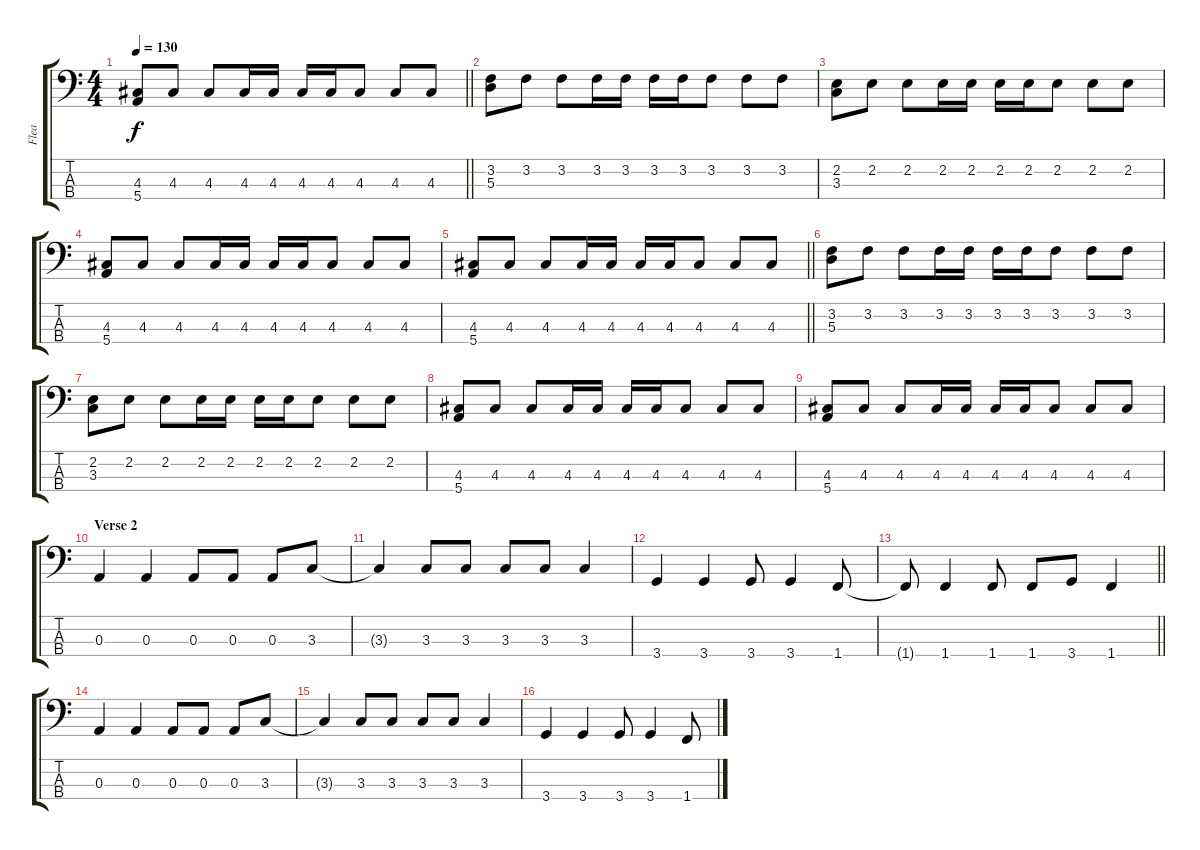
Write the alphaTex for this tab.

\track ("Flea" "Flea") {instrument electricbassfinger}
\staff {score tabs}
\tuning (G2 D2 A1 E1) {hide}
\ts (4 4)
\tempo 130
\clef f4
\barLineRight lightlight
\ks c
(4.3 5.4).8{dy f} 4.3.8 4.3.8 4.3.16 4.3.16 4.3.16 4.3.16 4.3.8 4.3.8 4.3.8 |
(3.2 5.3).8 3.2.8 3.2.8 3.2.16 3.2.16 3.2.16 3.2.16 3.2.8 3.2.8 3.2.8 |
(2.2 3.3).8 2.2.8 2.2.8 2.2.16 2.2.16 2.2.16 2.2.16 2.2.8 2.2.8 2.2.8 |
(4.3 5.4).8 4.3.8 4.3.8 4.3.16 4.3.16 4.3.16 4.3.16 4.3.8 4.3.8 4.3.8 |
\barLineRight lightlight
(4.3 5.4).8 4.3.8 4.3.8 4.3.16 4.3.16 4.3.16 4.3.16 4.3.8 4.3.8 4.3.8 |
(3.2 5.3).8 3.2.8 3.2.8 3.2.16 3.2.16 3.2.16 3.2.16 3.2.8 3.2.8 3.2.8 |
(2.2 3.3).8 2.2.8 2.2.8 2.2.16 2.2.16 2.2.16 2.2.16 2.2.8 2.2.8 2.2.8 |
(4.3 5.4).8 4.3.8 4.3.8 4.3.16 4.3.16 4.3.16 4.3.16 4.3.8 4.3.8 4.3.8 |
(4.3 5.4).8 4.3.8 4.3.8 4.3.16 4.3.16 4.3.16 4.3.16 4.3.8 4.3.8 4.3.8 |
\section ("" "Verse 2")
0.3.4 0.3.4 0.3.8 0.3.8 0.3.8 3.3.8 |
3.3{t}.4 3.3.8 3.3.8 3.3.8 3.3.8 3.3.4 |
3.4.4 3.4.4 3.4.8 3.4.4 1.4.8 |
\barLineRight lightlight
1.4{t}.8 1.4.4 1.4.8 1.4.8 3.4.8 1.4.4 |
0.3.4 0.3.4 0.3.8 0.3.8 0.3.8 3.3.8 |
3.3{t}.4 3.3.8 3.3.8 3.3.8 3.3.8 3.3.4 |
3.4.4 3.4.4 3.4.8 3.4.4 1.4.8
